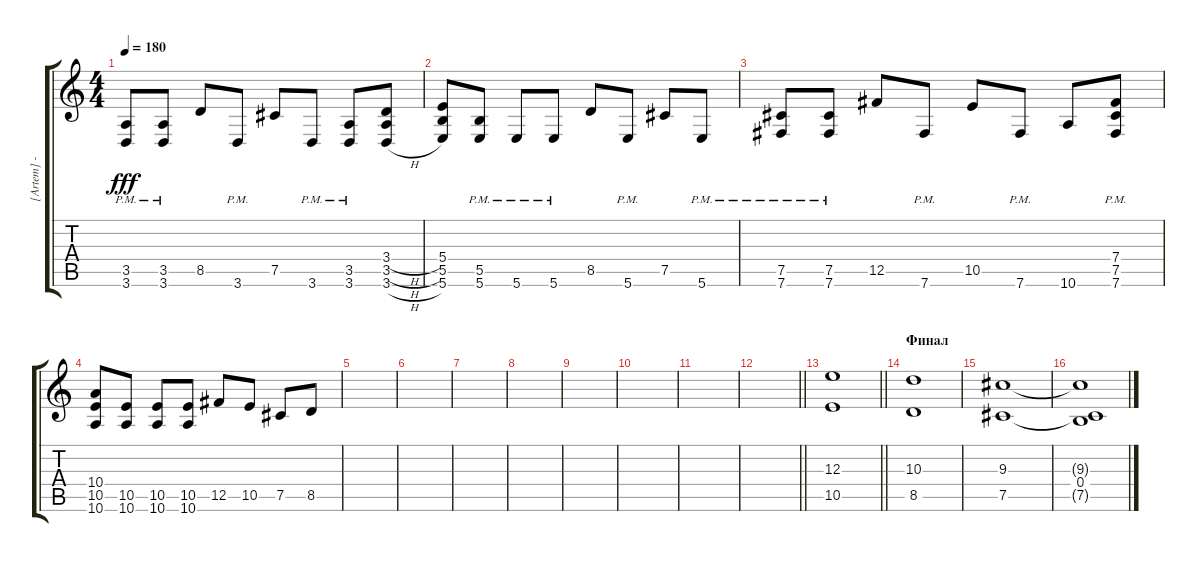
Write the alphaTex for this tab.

\track ("[Artem] - Solo Gutiar  Add." "[Artem] - ") {instrument overdrivenguitar}
\staff {score tabs}
\tuning (Db4 Ab3 E3 B2 Gb2 B1) {hide}
\ts (4 4)
\tempo 180
\clef g2
\ks c
(3.5{pm} 3.6{pm}).8{dy fff} (3.5{pm} 3.6{pm}).8 8.5.8 3.6{pm}.8 7.5.8 3.6{pm}.8 (3.5{pm} 3.6{pm}).8 (3.4{h} 3.5{h} 3.6{h}).8 |
(5.4 5.5 5.6).8 (5.5{pm} 5.6{pm}).8 5.6{pm}.8 5.6{pm}.8 8.5.8 5.6{pm}.8 7.5.8 5.6{pm}.8 |
(7.5{pm} 7.6{pm}).8 (7.5{pm} 7.6{pm}).8 12.5.8 7.6{pm}.8 10.5.8 7.6{pm}.8 10.6.8 (7.4 7.5 7.6{pm}).8 |
(10.4 10.5 10.6).8 (10.5 10.6).8 (10.5 10.6).8 (10.5 10.6).8 12.5.8 10.5.8 7.5.8 8.5.8 |
|
|
|
|
|
|
|
\barLineRight lightlight
|
\barLineRight lightlight
(12.3 10.5).1{instrument stringensemble2} |
\section ("" "Финал")
(10.3 8.5).1 |
(9.3 7.5).1 |
(9.3{t} 0.4 7.5{t}).1
